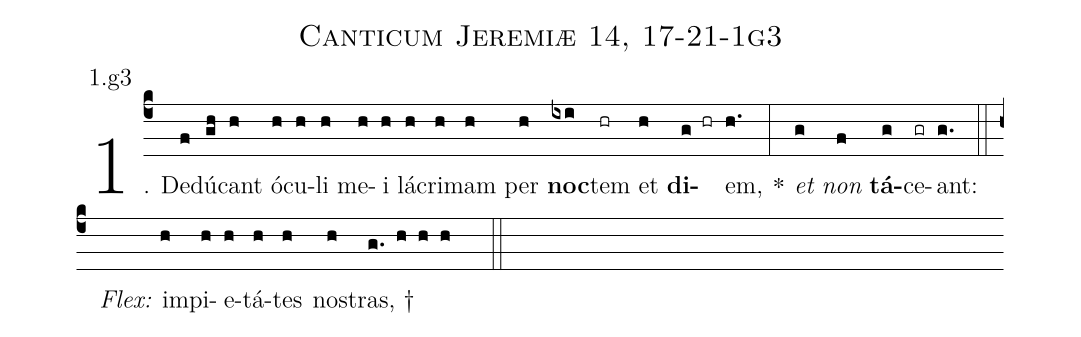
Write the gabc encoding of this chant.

name: Canticum Jeremiæ 14, 17-21-1g3;
annotation: 1.g3;
%%
(c4)1. De(f)dú(gh)cant(h) ó(h)cu(h)li(h) me(h)i(h) lá(h)cri(h)mam(h) per(h) <b>noc</b>(ixi)tem(hr) et(h) <b>di</b>(g hr)em,(h.) *(:) <i>et</i>(g) <i>non</i>(f) <b>tá</b>(g)ce(gr)ant:(g.) (::)
<i>Flex:</i>()  im(h)pi(h)e(h)tá(h)tes(h) nos(h)tras, †(g. h h h  ::)
